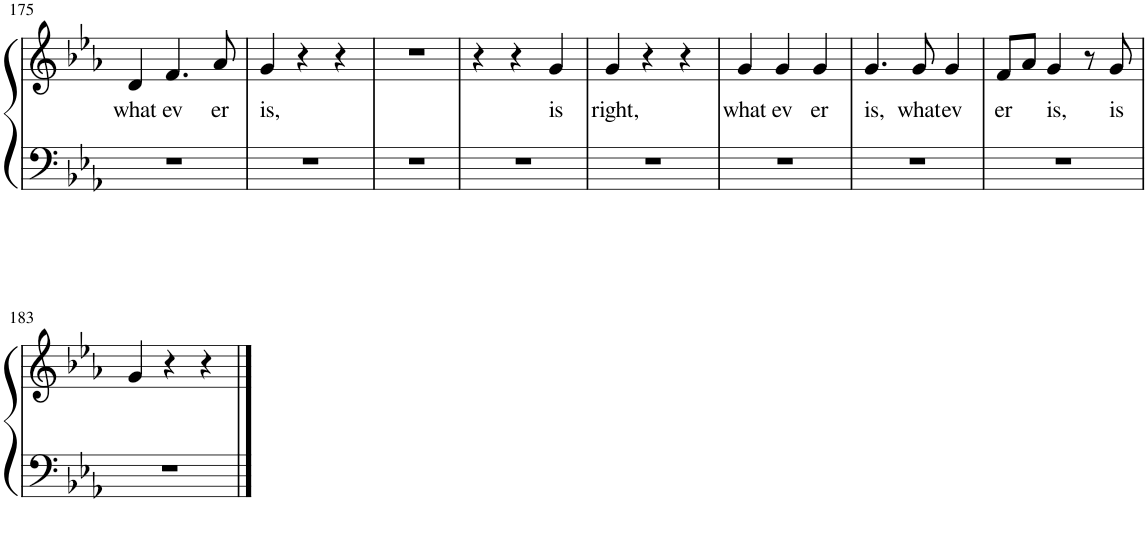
**kern	**kern	**text
*part1	*part1	*part1
*staff2	*staff1	*staff1
*I"Piano	*	*
*I'Pno.	*	*
!!LO:PB:g=z
*clefF4	*clefG2	*
*k[b-e-a-]	*k[b-e-a-]	*
*M3/4	*M3/4	*
=175	=175	=175
!	!	!LO:LY:b
2.r	4d/	what
!	!	!LO:LY:b
.	4.f/	ev
!	!	!LO:LY:b
.	8a-/	er
=176	=176	=176
!	!	!LO:LY:b
2.r	4g/	is,
.	4r	.
.	4r	.
=177	=177	=177
2.r	2.r	.
=178	=178	=178
2.r	4r	.
.	4r	.
!	!	!LO:LY:b
.	4g/	is
=179	=179	=179
!	!	!LO:LY:b
2.r	4g/	right,
.	4r	.
.	4r	.
=180	=180	=180
!	!	!LO:LY:b
2.r	4g/	what
!	!	!LO:LY:b
.	4g/	ev
!	!	!LO:LY:b
.	4g/	er
=181	=181	=181
!	!	!LO:LY:b
2.r	4.g/	is,
!	!	!LO:LY:b
.	8g/	what
!	!	!LO:LY:b
.	4g/	ev
=182	=182	=182
!	!	!LO:LY:b
2.r	8f/L	er
.	8a-/J	.
!	!	!LO:LY:b
.	4g/	is,
.	8r	.
!	!	!LO:LY:b
.	8g/	is
!!LO:LB:g=z
=183	=183	=183
2.r	4g/	.
.	4r	.
.	4r	.
==	==	==
*-	*-	*-
